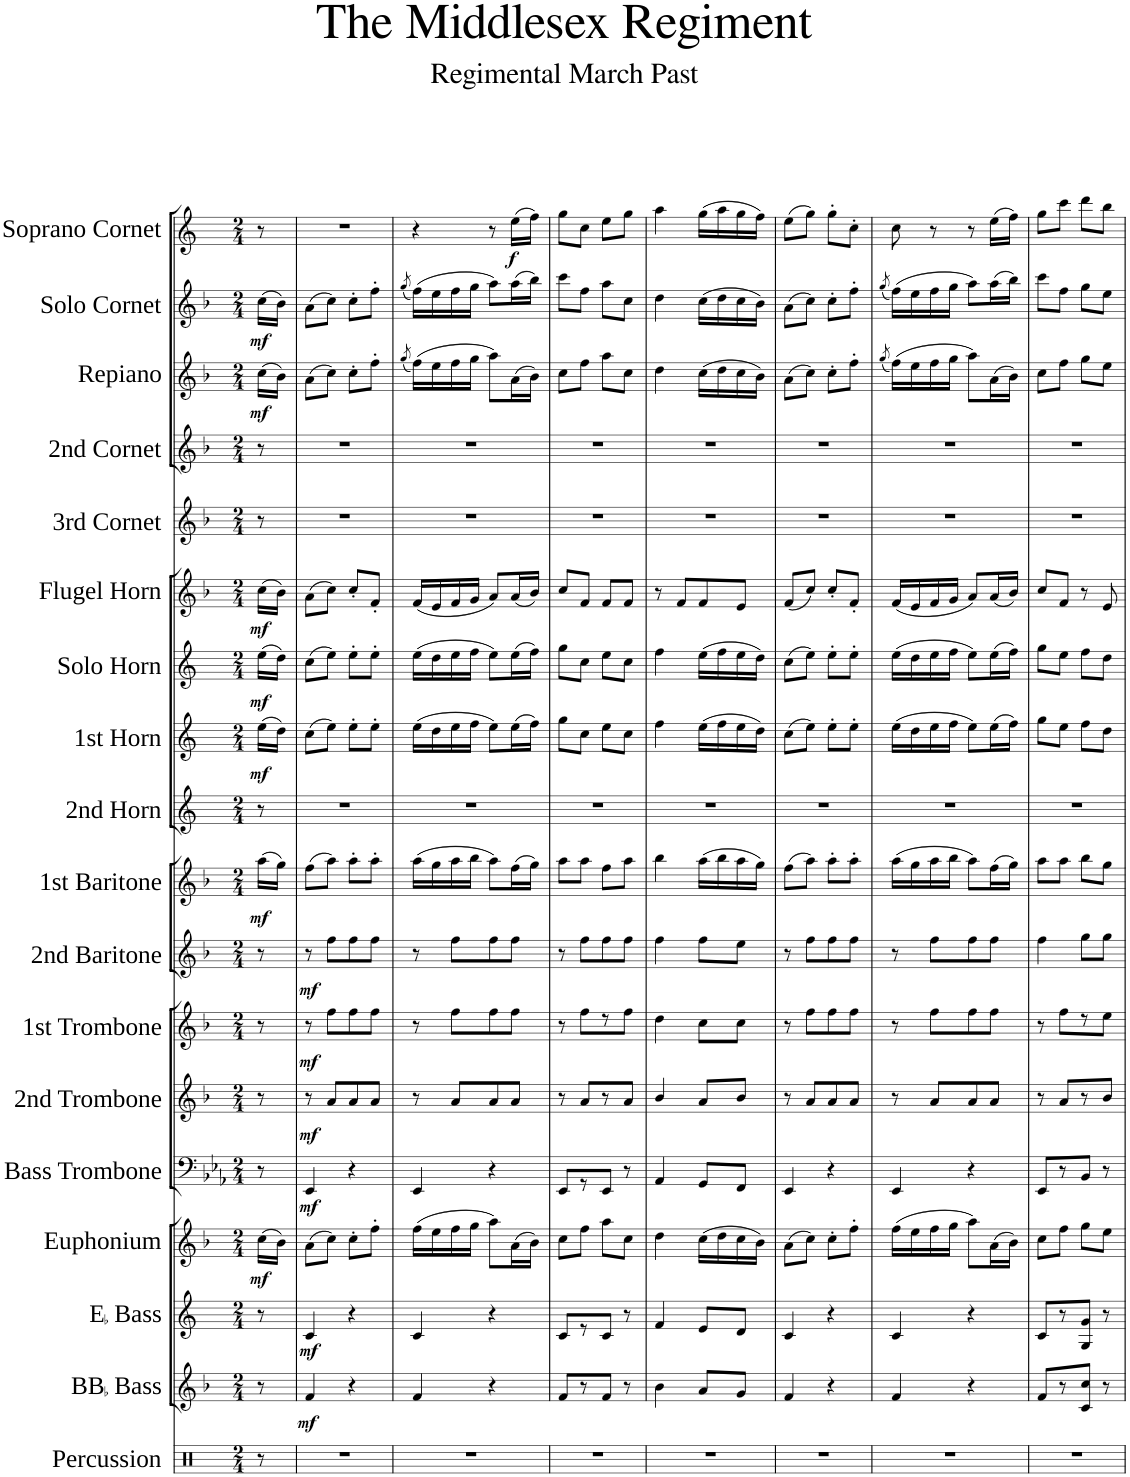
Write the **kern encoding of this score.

**kern	**kern	**dynam	**kern	**dynam	**kern	**dynam	**kern	**dynam	**kern	**dynam	**kern	**dynam	**kern	**dynam	**kern	**dynam	**kern	**kern	**dynam	**kern	**dynam	**kern	**dynam	**kern	**kern	**kern	**dynam	**kern	**dynam	**kern	**dynam
*part18	*part17	*part17	*part16	*part16	*part15	*part15	*part14	*part14	*part13	*part13	*part12	*part12	*part11	*part11	*part10	*part10	*part9	*part8	*part8	*part7	*part7	*part6	*part6	*part5	*part4	*part3	*part3	*part2	*part2	*part1	*part1
*staff18	*staff17	*staff17	*staff16	*staff16	*staff15	*staff15	*staff14	*staff14	*staff13	*staff13	*staff12	*staff12	*staff11	*staff11	*staff10	*staff10	*staff9	*staff8	*staff8	*staff7	*staff7	*staff6	*staff6	*staff5	*staff4	*staff3	*staff3	*staff2	*staff2	*staff1	*staff1
*I"Percussion	*I"BBaccidentalFlat Bass	*	*I"EaccidentalFlat Bass	*	*I"Euphonium	*	*I"Bass Trombone	*	*I"2nd Trombone	*	*I"1st Trombone	*	*I"2nd Baritone	*	*I"1st Baritone	*	*I"2nd Horn	*I"1st Horn	*	*I"Solo Horn	*	*I"Flugel Horn	*	*I"3rd Cornet	*I"2nd Cornet	*I"Repiano	*	*I"Solo Cornet	*	*I"Soprano Cornet	*
*I'Perc.	*I'BBaccidentalFlat B.	*	*I'EaccidentalFlat B.	*	*I'Euph.	*	*I'Bs. Trb.	*	*I'2ndTrb.	*	*I'1st Trb.	*	*I'2ndBari.	*	*I'1st Bari.	*	*I'2nd Hn.	*I'1st Hn.	*	*I'Solo Hn.	*	*I'Flghn.	*	*I'3rd Cnt.	*I'2nd Cnt.	*I'Rep.	*	*I'Solo Cnt.	*	*I'Sop. Cnt.	*
*clefX	*clefG2	*	*clefG2	*	*clefG2	*	*clefF4	*	*clefG2	*	*clefG2	*	*clefG2	*	*clefG2	*	*clefG2	*clefG2	*	*clefG2	*	*clefG2	*	*clefG2	*clefG2	*clefG2	*	*clefG2	*	*clefG2	*
*	*Trd15c26	*	*Trd12c21	*	*Trd8c14	*	*	*	*Trd8c14	*	*Trd8c14	*	*Trd8c14	*	*Trd8c14	*	*Trd5c9	*Trd5c9	*	*Trd5c9	*	*Trd1c2	*	*Trd1c2	*Trd1c2	*Trd1c2	*	*Trd1c2	*	*Trd-2c-3	*
*k[]	*k[b-]	*	*k[]	*	*k[b-]	*	*k[b-e-a-]	*	*k[b-]	*	*k[b-]	*	*k[b-]	*	*k[b-]	*	*k[]	*k[]	*	*k[]	*	*k[b-]	*	*k[b-]	*k[b-]	*k[b-]	*	*k[b-]	*	*k[]	*
*M2/4	*M2/4	*	*M2/4	*	*M2/4	*	*M2/4	*	*M2/4	*	*M2/4	*	*M2/4	*	*M2/4	*	*M2/4	*M2/4	*	*M2/4	*	*M2/4	*	*M2/4	*M2/4	*M2/4	*	*M2/4	*	*M2/4	*
=1	=1	=1	=1	=1	=1	=1	=1	=1	=1	=1	=1	=1	=1	=1	=1	=1	=1	=1	=1	=1	=1	=1	=1	=1	=1	=1	=1	=1	=1	=1	=1
!	!	!	!	!	!	!LO:DY:b	!	!	!	!	!	!	!	!	!	!LO:DY:b	!	!	!LO:DY:b	!	!LO:DY:b	!	!LO:DY:b	!	!	!	!LO:DY:b	!	!LO:DY:b	!	!
8r	8r	.	8r	.	(16cc\LL	mf	8r	.	8r	.	8r	.	8r	.	(16aa\LL	mf	8r	(16ee\LL	mf	(16ee\LL	mf	(16cc\LL	mf	8r	8r	(16cc\LL	mf	(16cc\LL	mf	8r	.
.	.	.	.	.	16b-\JJ)	.	.	.	.	.	.	.	.	.	16gg\JJ)	.	.	16dd\JJ)	.	16dd\JJ)	.	16b-\JJ)	.	.	.	16b-\JJ)	.	16b-\JJ)	.	.	.
=2	=2	=2	=2	=2	=2	=2	=2	=2	=2	=2	=2	=2	=2	=2	=2	=2	=2	=2	=2	=2	=2	=2	=2	=2	=2	=2	=2	=2	=2	=2	=2
!	!	!LO:DY:b	!	!LO:DY:b	!	!	!	!LO:DY:b	!	!LO:DY:b	!	!LO:DY:b	!	!LO:DY:b	!	!	!	!	!	!	!	!	!	!	!	!	!	!	!	!	!
2r	4f/	mf	4c/	mf	(8a\L	.	4EE-/	mf	8r	mf	8r	mf	8r	mf	(8ff\L	.	2r	(8cc\L	.	(8cc\L	.	(8a\L	.	2r	2r	(8a\L	.	(8a\L	.	2r	.
.	.	.	.	.	8cc\J)	.	.	.	8a/L	.	8ff\L	.	8ff\L	.	8aa\J)	.	.	8ee\J)	.	8ee\J)	.	8cc\J)	.	.	.	8cc\J)	.	8cc\J)	.	.	.
.	4r	.	4r	.	8cc'\L	.	4r	.	8a/	.	8ff\	.	8ff\	.	8aa'\L	.	.	8ee'\L	.	8ee'\L	.	8cc'/L	.	.	.	8cc'\L	.	8cc'\L	.	.	.
.	.	.	.	.	8ff'\J	.	.	.	8a/J	.	8ff\J	.	8ff\J	.	8aa'\J	.	.	8ee'\J	.	8ee'\J	.	8f'/J	.	.	.	8ff'\J	.	8ff'\J	.	.	.
=3	=3	=3	=3	=3	=3	=3	=3	=3	=3	=3	=3	=3	=3	=3	=3	=3	=3	=3	=3	=3	=3	=3	=3	=3	=3	=3	=3	=3	=3	=3	=3
.	.	.	.	.	.	.	.	.	.	.	.	.	.	.	.	.	.	.	.	.	.	.	.	.	.	(8qgg/	.	(8qgg/	.	.	.
2r	4f/	.	4c/	.	(16ff\LL	.	4EE-/	.	8r	.	8r	.	8r	.	(16aa\LL	.	2r	(16ee\LL	.	(16ee\LL	.	(16f/LL	.	2r	2r	(16ff\LL)	.	(16ff\LL)	.	4r	.
.	.	.	.	.	16ee\	.	.	.	.	.	.	.	.	.	16gg\	.	.	16dd\	.	16dd\	.	16e/	.	.	.	16ee\	.	16ee\	.	.	.
.	.	.	.	.	16ff\	.	.	.	8a/L	.	8ff\L	.	8ff\L	.	16aa\	.	.	16ee\	.	16ee\	.	16f/	.	.	.	16ff\	.	16ff\	.	.	.
.	.	.	.	.	16gg\JJ	.	.	.	.	.	.	.	.	.	16bb-\JJ	.	.	16ff\JJ	.	16ff\JJ	.	16g/JJ	.	.	.	16gg\JJ	.	16gg\JJ	.	.	.
.	4r	.	4r	.	8aa\L)	.	4r	.	8a/	.	8ff\	.	8ff\	.	8aa\L)	.	.	8ee\L)	.	8ee\L)	.	8a/L)	.	.	.	8aa\L)	.	8aa\L)	.	8r	.
!	!	!	!	!	!	!	!	!	!	!	!	!	!	!	!	!	!	!	!	!	!	!	!	!	!	!	!	!	!	!	!LO:DY:b
.	.	.	.	.	(16a\L	.	.	.	8a/J	.	8ff\J	.	8ff\J	.	(16ff\L	.	.	(16ee\L	.	(16ee\L	.	(16a/L	.	.	.	(16a\L	.	(16aa\L	.	(16ee\LL	f
.	.	.	.	.	16b-\JJ)	.	.	.	.	.	.	.	.	.	16gg\JJ)	.	.	16ff\JJ)	.	16ff\JJ)	.	16b-/JJ)	.	.	.	16b-\JJ)	.	16bb-\JJ)	.	16ff\JJ)	.
=4	=4	=4	=4	=4	=4	=4	=4	=4	=4	=4	=4	=4	=4	=4	=4	=4	=4	=4	=4	=4	=4	=4	=4	=4	=4	=4	=4	=4	=4	=4	=4
2r	8f/L	.	8c/L	.	8cc\L	.	8EE-/L	.	8r	.	8r	.	8r	.	8aa\L	.	2r	8gg\L	.	8gg\L	.	8cc/L	.	2r	2r	8cc\L	.	8ccc\L	.	8gg\L	.
.	8r	.	8r	.	8ff\J	.	8r	.	8a/L	.	8ff\L	.	8ff\L	.	8aa\J	.	.	8cc\J	.	8cc\J	.	8f/J	.	.	.	8ff\J	.	8ff\J	.	8cc\J	.
.	8f/J	.	8c/J	.	8aa\L	.	8EE-/J	.	8r	.	8r	.	8ff\	.	8ff\L	.	.	8ee\L	.	8ee\L	.	8f/L	.	.	.	8aa\L	.	8aa\L	.	8ee\L	.
.	8r	.	8r	.	8cc\J	.	8r	.	8a/J	.	8ff\J	.	8ff\J	.	8aa\J	.	.	8cc\J	.	8cc\J	.	8f/J	.	.	.	8cc\J	.	8cc\J	.	8gg\J	.
=5	=5	=5	=5	=5	=5	=5	=5	=5	=5	=5	=5	=5	=5	=5	=5	=5	=5	=5	=5	=5	=5	=5	=5	=5	=5	=5	=5	=5	=5	=5	=5
2r	4b-\	.	4f/	.	4dd\	.	4AA-/	.	4b-/	.	4dd\	.	4ff\	.	4bb-\	.	2r	4ff\	.	4ff\	.	8r	.	2r	2r	4dd\	.	4dd\	.	4aa\	.
.	.	.	.	.	.	.	.	.	.	.	.	.	.	.	.	.	.	.	.	.	.	8f/L	.	.	.	.	.	.	.	.	.
.	8a/L	.	8e/L	.	(16cc\LL	.	8GG/L	.	8a/L	.	8cc\L	.	8ff\L	.	(16aa\LL	.	.	(16ee\LL	.	(16ee\LL	.	8f/	.	.	.	(16cc\LL	.	(16cc\LL	.	(16gg\LL	.
.	.	.	.	.	16dd\	.	.	.	.	.	.	.	.	.	16bb-\	.	.	16ff\	.	16ff\	.	.	.	.	.	16dd\	.	16dd\	.	16aa\	.
.	8g/J	.	8d/J	.	16cc\	.	8FF/J	.	8b-/J	.	8cc\J	.	8ee\J	.	16aa\	.	.	16ee\	.	16ee\	.	8e/J	.	.	.	16cc\	.	16cc\	.	16gg\	.
.	.	.	.	.	16b-\JJ)	.	.	.	.	.	.	.	.	.	16gg\JJ)	.	.	16dd\JJ)	.	16dd\JJ)	.	.	.	.	.	16b-\JJ)	.	16b-\JJ)	.	16ff\JJ)	.
=6	=6	=6	=6	=6	=6	=6	=6	=6	=6	=6	=6	=6	=6	=6	=6	=6	=6	=6	=6	=6	=6	=6	=6	=6	=6	=6	=6	=6	=6	=6	=6
2r	4f/	.	4c/	.	(8a\L	.	4EE-/	.	8r	.	8r	.	8r	.	(8ff\L	.	2r	(8cc\L	.	(8cc\L	.	(8f/L	.	2r	2r	(8a\L	.	(8a\L	.	(8ee\L	.
.	.	.	.	.	8cc\J)	.	.	.	8a/L	.	8ff\L	.	8ff\L	.	8aa\J)	.	.	8ee\J)	.	8ee\J)	.	8cc/J)	.	.	.	8cc\J)	.	8cc\J)	.	8gg\J)	.
.	4r	.	4r	.	8cc'\L	.	4r	.	8a/	.	8ff\	.	8ff\	.	8aa'\L	.	.	8ee'\L	.	8ee'\L	.	8cc'/L	.	.	.	8cc'\L	.	8cc'\L	.	8gg'\L	.
.	.	.	.	.	8ff'\J	.	.	.	8a/J	.	8ff\J	.	8ff\J	.	8aa'\J	.	.	8ee'\J	.	8ee'\J	.	8f'/J	.	.	.	8ff'\J	.	8ff'\J	.	8cc'\J	.
=7	=7	=7	=7	=7	=7	=7	=7	=7	=7	=7	=7	=7	=7	=7	=7	=7	=7	=7	=7	=7	=7	=7	=7	=7	=7	=7	=7	=7	=7	=7	=7
.	.	.	.	.	.	.	.	.	.	.	.	.	.	.	.	.	.	.	.	.	.	.	.	.	.	(8qgg/	.	(8qgg/	.	.	.
2r	4f/	.	4c/	.	(16ff\LL	.	4EE-/	.	8r	.	8r	.	8r	.	(16aa\LL	.	2r	(16ee\LL	.	(16ee\LL	.	(16f/LL	.	2r	2r	(16ff\LL)	.	(16ff\LL)	.	8cc\	.
.	.	.	.	.	16ee\	.	.	.	.	.	.	.	.	.	16gg\	.	.	16dd\	.	16dd\	.	16e/	.	.	.	16ee\	.	16ee\	.	.	.
.	.	.	.	.	16ff\	.	.	.	8a/L	.	8ff\L	.	8ff\L	.	16aa\	.	.	16ee\	.	16ee\	.	16f/	.	.	.	16ff\	.	16ff\	.	8r	.
.	.	.	.	.	16gg\JJ	.	.	.	.	.	.	.	.	.	16bb-\JJ	.	.	16ff\JJ	.	16ff\JJ	.	16g/JJ	.	.	.	16gg\JJ	.	16gg\JJ	.	.	.
.	4r	.	4r	.	8aa\L)	.	4r	.	8a/	.	8ff\	.	8ff\	.	8aa\L)	.	.	8ee\L)	.	8ee\L)	.	8a/L)	.	.	.	8aa\L)	.	8aa\L)	.	8r	.
.	.	.	.	.	(16a\L	.	.	.	8a/J	.	8ff\J	.	8ff\J	.	(16ff\L	.	.	(16ee\L	.	(16ee\L	.	(16a/L	.	.	.	(16a\L	.	(16aa\L	.	(16ee\LL	.
.	.	.	.	.	16b-\JJ)	.	.	.	.	.	.	.	.	.	16gg\JJ)	.	.	16ff\JJ)	.	16ff\JJ)	.	16b-/JJ)	.	.	.	16b-\JJ)	.	16bb-\JJ)	.	16ff\JJ)	.
=8	=8	=8	=8	=8	=8	=8	=8	=8	=8	=8	=8	=8	=8	=8	=8	=8	=8	=8	=8	=8	=8	=8	=8	=8	=8	=8	=8	=8	=8	=8	=8
*	*^	*	*^	*	*	*	*	*	*	*	*	*	*	*	*	*	*	*	*	*	*	*	*	*	*	*	*	*	*	*	*
2r	8f/L	8ryy	.	8c/L	8ryy	.	8cc\L	.	8EE-/L	.	8r	.	8r	.	4ff\	.	8aa\L	.	2r	8gg\L	.	8gg\L	.	8cc/L	.	2r	2r	8cc\L	.	8ccc\L	.	8gg\L	.
.	8r	8ryy	.	8r	8ryy	.	8ff\J	.	8r	.	8a/L	.	8ff\L	.	.	.	8aa\J	.	.	8ee\J	.	8ee\J	.	8f/J	.	.	.	8ff\J	.	8ff\J	.	8ccc\J	.
.	8cc/J	8c/	.	8g/J	8G/	.	8gg\L	.	8BB-/J	.	8r	.	8r	.	8gg\L	.	8bb-\L	.	.	8ff\L	.	8ff\L	.	8r	.	.	.	8gg\L	.	8gg\L	.	8ddd\L	.
.	8r	8ryy	.	8r	8ryy	.	8ee\J	.	8r	.	8b-/J	.	8ee\J	.	8gg\J	.	8gg\J	.	.	8dd\J	.	8dd\J	.	8e/	.	.	.	8ee\J	.	8ee\J	.	8bb\J	.
*	*v	*v	*	*	*	*	*	*	*	*	*	*	*	*	*	*	*	*	*	*	*	*	*	*	*	*	*	*	*	*	*	*	*
*	*	*	*v	*v	*	*	*	*	*	*	*	*	*	*	*	*	*	*	*	*	*	*	*	*	*	*	*	*	*	*	*	*
=	=	=	=	=	=	=	=	=	=	=	=	=	=	=	=	=	=	=	=	=	=	=	=	=	=	=	=	=	=	=	=
*-	*-	*-	*-	*-	*-	*-	*-	*-	*-	*-	*-	*-	*-	*-	*-	*-	*-	*-	*-	*-	*-	*-	*-	*-	*-	*-	*-	*-	*-	*-	*-
